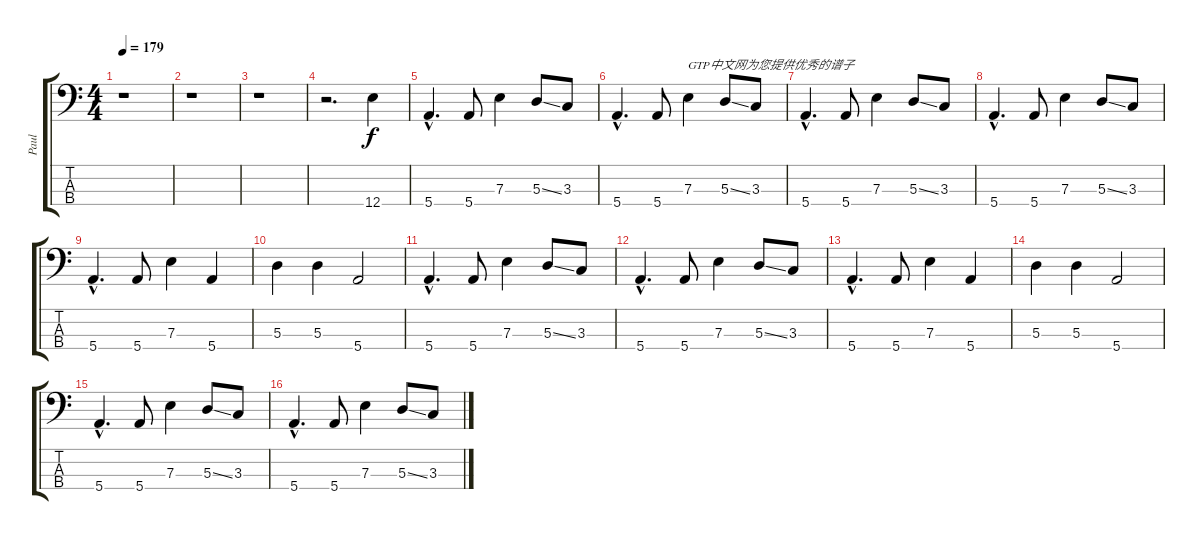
\track ("Paul" "Paul") {instrument electricbassfinger}
\staff {score tabs}
\tuning (G2 D2 A1 E1) {hide}
\ts (4 4)
\tempo 179
\clef f4
\ks c
r.1{dy f instrument electricbassfinger} |
r.1 |
r.1 |
r.2{d} 12.4.4 |
5.4{hac}.4{d} 5.4.8 7.3.4 5.3{ss}.8 3.3.8 |
5.4{hac}.4{d} 5.4.8 7.3.4{txt "GTP中文网为您提供优秀的谱子"} 5.3{ss}.8 3.3.8 |
5.4{hac}.4{d} 5.4.8 7.3.4 5.3{ss}.8 3.3.8 |
5.4{hac}.4{d} 5.4.8 7.3.4 5.3{ss}.8 3.3.8 |
5.4{hac}.4{d} 5.4.8 7.3.4 5.4.4 |
5.3.4 5.3.4 5.4.2 |
5.4{hac}.4{d} 5.4.8 7.3.4 5.3{ss}.8 3.3.8 |
5.4{hac}.4{d} 5.4.8 7.3.4 5.3{ss}.8 3.3.8 |
5.4{hac}.4{d} 5.4.8 7.3.4 5.4.4 |
5.3.4 5.3.4 5.4.2 |
5.4{hac}.4{d} 5.4.8 7.3.4 5.3{ss}.8 3.3.8 |
5.4{hac}.4{d} 5.4.8 7.3.4 5.3{ss}.8 3.3.8
